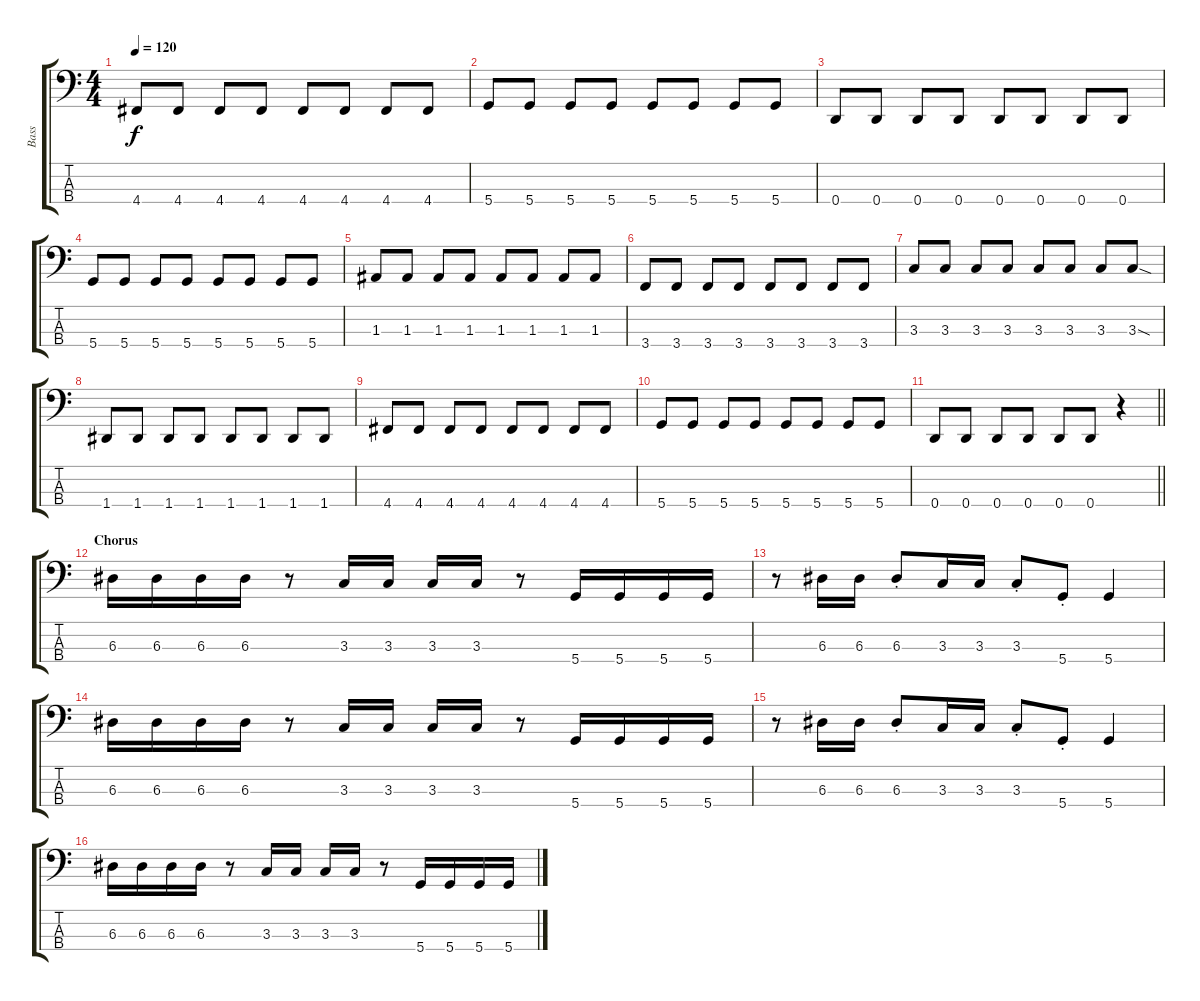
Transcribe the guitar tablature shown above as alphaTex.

\track ("Bass" "Bass") {instrument electricbassfinger}
\staff {score tabs}
\tuning (G2 D2 A1 D1) {hide}
\ts (4 4)
\tempo 120
\clef f4
\ks c
4.4.8{dy f} 4.4.8 4.4.8 4.4.8 4.4.8 4.4.8 4.4.8 4.4.8 |
5.4.8 5.4.8 5.4.8 5.4.8 5.4.8 5.4.8 5.4.8 5.4.8 |
0.4.8 0.4.8 0.4.8 0.4.8 0.4.8 0.4.8 0.4.8 0.4.8 |
5.4.8 5.4.8 5.4.8 5.4.8 5.4.8 5.4.8 5.4.8 5.4.8 |
1.3.8 1.3.8 1.3.8 1.3.8 1.3.8 1.3.8 1.3.8 1.3.8 |
3.4.8 3.4.8 3.4.8 3.4.8 3.4.8 3.4.8 3.4.8 3.4.8 |
3.3.8 3.3.8 3.3.8 3.3.8 3.3.8 3.3.8 3.3.8 3.3{sod}.8 |
1.4.8 1.4.8 1.4.8 1.4.8 1.4.8 1.4.8 1.4.8 1.4.8 |
4.4.8 4.4.8 4.4.8 4.4.8 4.4.8 4.4.8 4.4.8 4.4.8 |
5.4.8 5.4.8 5.4.8 5.4.8 5.4.8 5.4.8 5.4.8 5.4.8 |
\barLineRight lightlight
0.4.8 0.4.8 0.4.8 0.4.8 0.4.8 0.4.8 r.4 |
\section ("" "Chorus")
6.3.16 6.3.16 6.3.16 6.3.16 r.8 3.3.16 3.3.16 3.3.16 3.3.16 r.8 5.4.16 5.4.16 5.4.16 5.4.16 |
r.8 6.3.16 6.3.16 6.3{st}.8 3.3.16 3.3.16 3.3{st}.8 5.4{st}.8 5.4.4 |
6.3.16 6.3.16 6.3.16 6.3.16 r.8 3.3.16 3.3.16 3.3.16 3.3.16 r.8 5.4.16 5.4.16 5.4.16 5.4.16 |
r.8 6.3.16 6.3.16 6.3{st}.8 3.3.16 3.3.16 3.3{st}.8 5.4{st}.8 5.4.4 |
6.3.16 6.3.16 6.3.16 6.3.16 r.8 3.3.16 3.3.16 3.3.16 3.3.16 r.8 5.4.16 5.4.16 5.4.16 5.4.16
